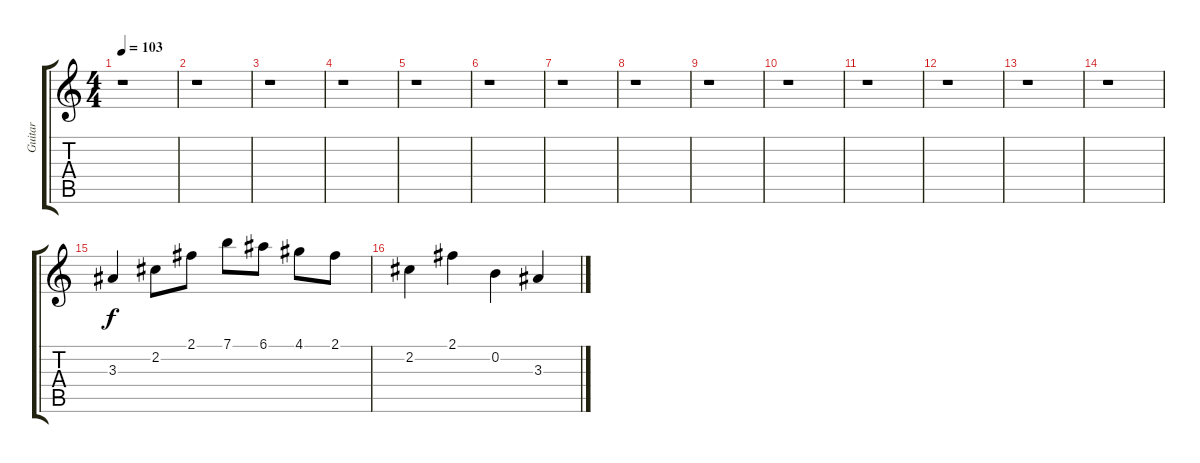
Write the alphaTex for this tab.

\track ("Guitar" "Guitar") {instrument electricguitarjazz}
\staff {score tabs}
\tuning (E4 B3 G3 D3 A2 E2) {hide}
\ts (4 4)
\tempo 103
\clef g2
\ks c
r.1{dy f} |
r.1 |
r.1 |
r.1 |
r.1 |
r.1 |
r.1 |
r.1 |
r.1 |
r.1 |
r.1 |
r.1 |
r.1 |
r.1 |
3.3.4 2.2.8 2.1.8 7.1.8 6.1.8 4.1.8 2.1.8 |
2.2.4 2.1.4 0.2.4 3.3.4
